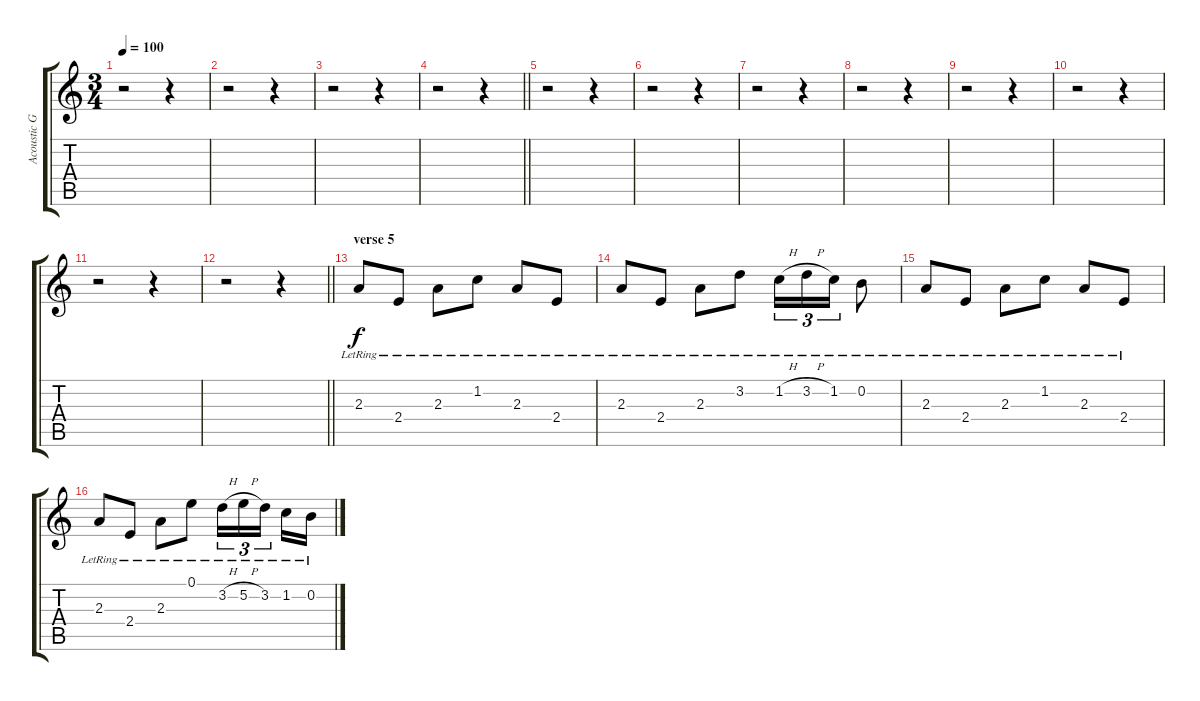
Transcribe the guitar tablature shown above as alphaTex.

\track ("Acoustic Guitar 1" "Acoustic G") {instrument acousticguitarnylon}
\staff {score tabs}
\tuning (E4 B3 G3 D3 A2 E2) {hide}
\ts (3 4)
\tempo 100
\clef g2
\ks c
r.2{dy f} r.4 |
r.2 r.4 |
r.2 r.4 |
\barLineRight lightlight
r.2 r.4 |
\section ("" "")
r.2 r.4 |
r.2 r.4 |
r.2 r.4 |
r.2 r.4 |
r.2 r.4 |
r.2 r.4 |
r.2 r.4 |
\barLineRight lightlight
r.2 r.4 |
\section ("" "verse 5")
2.3{lr}.8 2.4{lr}.8 2.3{lr}.8 1.2{lr}.8 2.3{lr}.8 2.4{lr}.8 |
2.3{lr}.8 2.4{lr}.8 2.3{lr}.8 3.2{lr}.8 1.2{h lr}.16{tu (3 2)} 3.2{h lr}.16{tu (3 2)} 1.2{lr}.16{tu (3 2)} 0.2{lr}.8 |
2.3{lr}.8 2.4{lr}.8 2.3{lr}.8 1.2{lr}.8 2.3{lr}.8 2.4{lr}.8 |
2.3{lr}.8 2.4{lr}.8 2.3{lr}.8 0.1{lr}.8 3.2{h lr}.16{tu (3 2)} 5.2{h lr}.16{tu (3 2)} 3.2{lr}.16{tu (3 2) beam splitsecondary} 1.2{lr}.16 0.2{lr}.16
